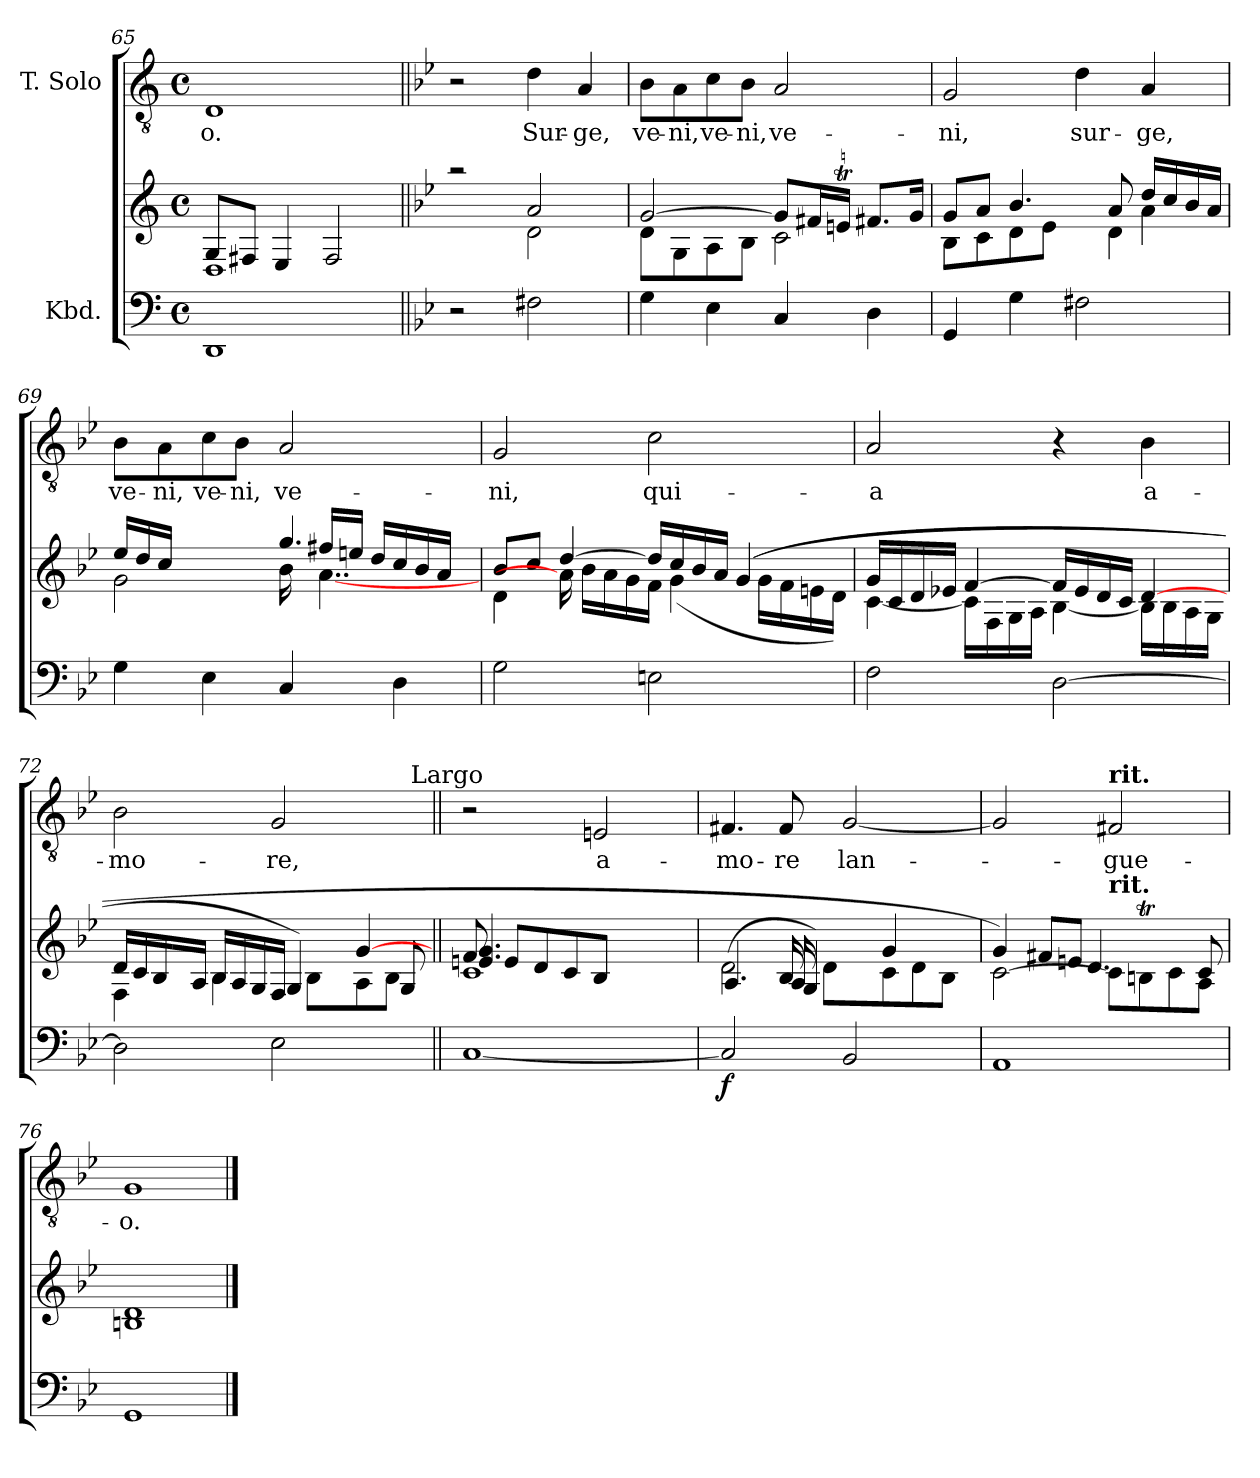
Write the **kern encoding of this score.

**kern	**kern	**dynam	**kern	**text
*part2	*part2	*part2	*part1	*part1
*staff3	*staff2	*staff2/3	*staff1	*staff1
*I"Kbd.	*	*	*I"T. Solo	*
*clefF4	*clefG2	*	*clefGv2	*
*k[]	*k[]	*	*k[]	*
*C:	*C:	*	*C:	*
*M4/4	*M4/4	*	*M4/4	*
*met(c)	*met(c)	*	*met(c)	*
=65	=65	=65	=65	=65
*	*^	*	*	*
!	!	!	!	!	!LO:LY:b
1DD	8G/L	1D	.	1D	-o.
.	8F#X/J	.	.	.	.
.	4E/	.	.	.	.
.	2F#/	.	.	.	.
=66||	=66||	=66||	=66||	=66||	=66||
*k[b-e-]	*k[b-e-]	*	*	*k[b-e-]	*
*B-:	*B-:	*	*	*B-:	*
2r	2raa	2ryy	.	2r	.
!	!	!	!	!	!LO:LY:b
2F#X\	2a/	2d\	.	4d\	Sur-
!	!	!	!	!	!LO:LY:b
.	.	.	.	4A/	-ge,
!!LO:LB:g=z
=67	=67	=67	=67	=67	=67
!	!	!	!	!	!LO:LY:b
4G\	[>2g/	8d\L	.	8B-\L	ve-
!	!	!	!	!	!LO:LY:b
.	.	8G\	.	8A\	-ni,
!	!	!	!	!	!LO:LY:b
4E-\	.	8A\	.	8c\	ve-
!	!	!	!	!	!LO:LY:b
.	.	8B-\J	.	8B-\J	-ni,
!	!	!	!	!	!LO:LY:b
4C/	8g/L]	2c\	.	2A/	ve-
.	16f#X/L	.	.	.	.
.	16ent/JJ	.	.	.	.
4D\	8.f#/L	.	.	.	.
.	16g/Jk	.	.	.	.
=68	=68	=68	=68	=68	=68
*	*^	*^	*	*	*
!	!	!	!	!	!	!	!LO:LY:b
4GG/	8g/L	8B-\L	2ryy	2.ryy	.	2G/	-ni,
.	8a/J	8c\	.	.	.	.	.
4G\	4.b-/	8d\	.	.	.	.	.
.	.	8e-\J	.	.	.	.	.
!	!	!	!	!	!	!	!LO:LY:b
2F#X\	.	2ryy	8ryy	.	.	4d\	sur-
.	4d\	.	8a/	.	.	.	.
!	!	!	!	!	!	!	!LO:LY:b
.	.	.	16dd/LL	4a\	.	4A/	-ge,
.	.	.	16cc/	.	.	.	.
.	8ryy	.	16b-/	.	.	.	.
.	.	.	16a/JJ	.	.	.	.
*	*	*	*v	*v	*	*	*
=69	=69	=69	=69	=69	=69	=69
!	!	!	!	!	!	!LO:LY:b
4G\	2g\	16ee-/LL	2ryy	.	8B-\L	ve-
.	.	16dd/	.	.	.	.
!	!	!	!	!	!	!LO:LY:b
.	.	16cc/JJ	.	.	8A\	-ni,
.	.	4ryy	.	.	.	.
!	!	!	!	!	!	!LO:LY:b
4E-\	.	.	.	.	8c\	ve-
!	!	!	!	!	!	!LO:LY:b
.	.	.	.	.	8B-\J	-ni,
.	.	16ryy	.	.	.	.
!	!	!	!	!	!	!LO:LY:b
4C/	4.gg/	16b-\	16ryy	.	2A/	ve-
.	.	[4..a\	16ff#X/LL	.	.	.
.	.	.	16een/JJ	.	.	.
.	.	.	16dd/LL	.	.	.
4D\	.	.	16cc/	.	.	.
.	.	.	16b-/	.	.	.
.	8ryy	.	16a/JJ	.	.	.
.	.	.	16ryy	.	.	.
=70	=70	=70	=70	=70	=70	=70
!	!	!	!	!	!	!LO:LY:b
*	*	*v	*v	*	*	*
2G\	8b-/L	4d\	.	2G/	-ni,
.	8cc/J	.	.	.	.
.	[>4dd/	16a\]	.	.	.
.	.	16b-\LL	.	.	.
.	.	16a\	.	.	.
.	.	16g\	.	.	.
!	!	!	!	!	!LO:LY:b
2En\	16dd/LL]	16f\JJ	.	2c\	qui-
.	16cc/	(<4g\	.	.	.
.	16b-/	.	.	.	.
.	16a/JJ	.	.	.	.
.	((4g/	.	.	.	.
.	.	16g\LL	.	.	.
.	.	16f\	.	.	.
.	.	16en\	.	.	.
16ryy	16ryy	16d\JJ)	.	16ryy	.
!!LO:LB:g=z
=71	=71	=71	=71	=71	=71
!	!	!	!	!	!LO:LY:b
2F\	16g/LL	[<4c\	.	2A/	-a
.	16c/	.	.	.	.
.	16d/	.	.	.	.
.	16e-X/JJ	.	.	.	.
.	[>4f/	16c\LL]	.	.	.
.	.	16F\	.	.	.
.	.	16G\	.	.	.
.	.	16A\JJ	.	.	.
[>2D>\	16f/LL]	[<4B-\	.	4r	.
.	16e-/	.	.	.	.
.	16d/	.	.	.	.
.	16c/JJ	.	.	.	.
!	!	!	!	!	!LO:LY:b
.	[>4d/	16B-\LL]	.	4B-\	a-
.	.	16B-\	.	.	.
.	.	16A\	.	.	.
.	.	16G\JJ	.	.	.
=72	=72	=72	=72	=72	=72
*	*^	*^	*	*	*
!	!	!	!	!	!	!	!LO:LY:b
*	*	*	*	*	*	*^	*
2D\]	4F\	16d/LL	4ryy	2ryy	.	2B-\	2ryy	-mo-
.	.	16c/	.	.	.	.	.	.
.	.	16B-/	.	.	.	.	.	.
.	.	16ryy	.	.	.	.	.	.
.	2.ryy	16A/JJ	16ryy	.	.	.	.	.
.	.	16B-/LL	4B-\	.	.	.	.	.
.	.	16A/	.	.	.	.	.	.
.	.	16G/	.	.	.	.	.	.
!	!	!	!	!	!	!	!	!LO:LY:b
2E-\	.	16F/JJ	.	4G/)	.	2G/	4...ryy	-re,
.	.	8B-\L	8.ryy	.	.	.	.	.
.	.	16ryy	.	.	.	.	.	.
.	.	8A\	[>4g/	8ryy	.	.	.	.
.	.	8B-\J	.	8G/	.	.	.	.
*	*	*	*	*	*	*MM80	*	*
!	!	!	!	!	!	!	!LO:TX:a:t=Largo	!
.	.	.	.	.	.	.	32ryy	.
*	*	*	*v	*v	*	*	*	*
*	*	*	*	*	*v	*v	*
=73||	=73||	=73||	=73||	=73||	=73||	=73||
[<1C	8f/	4.en/ 4.g/	1c	.	2r	.
.	8e/L	.	.	.	.	.
.	8d/	.	.	.	.	.
.	8c/	2ryy	.	.	.	.
!	!	!	!	!	!	!LO:LY:b
.	8B-/J	.	.	.	2En/	a-
.	4.ryy	.	.	.	.	.
.	.	8ryy	.	.	.	.
=74	=74	=74	=74	=74	=74	=74
*	*	*	*^	*	*	*
!	!	!	!	!	!LO:DY:b=2	!	!LO:LY:b
2C/]	(<2d\	4.A/	4.ryy	4.ryy	f	4.F#X/	-mo-
!	!	!	!	!	!	!	!LO:LY:b
.	.	16B-/	16A/	4G/)	.	8F#/	-re
.	.	8d\L	2ryy	.	.	.	.
!	!	!	!	!	!	!	!LO:LY:b
2BB-/	2ryy	.	.	.	.	[<2G/	lan-
.	.	16ryy	.	.	.	.	.
.	.	8c\	.	(4g/	.	.	.
.	.	8d\	.	.	.	.	.
.	.	8B-\J	.	8ryy	.	.	.
.	.	.	16ryy	.	.	.	.
*	*	*v	*v	*v	*	*	*
=75	=75	=75	=75	=75	=75
1AA	[<2c\	4g/)	.	2G/]	.
.	.	8f#X/L	.	.	.
.	.	8en/J	.	.	.
!	!	!	!	!LO:TX:a:B:t=rit.	!
!	!LO:TX:a:B:t=rit.	!	!	!	!
!	!	!	!	!	!LO:LY:b
.	8c\L]	4.d/	.	2F#X/	-gue-
.	8Bnt\	.	.	.	.
.	8c\	.	.	.	.
.	8A\J	8c/	.	.	.
=76	=76	=76	=76	=76	=76
!	!	!	!	!	!LO:LY:b
*	*v	*v	*	*	*
1GG	1Bn 1d	.	1G	-o.
==	==	==	==	==
*-	*-	*-	*-	*-
